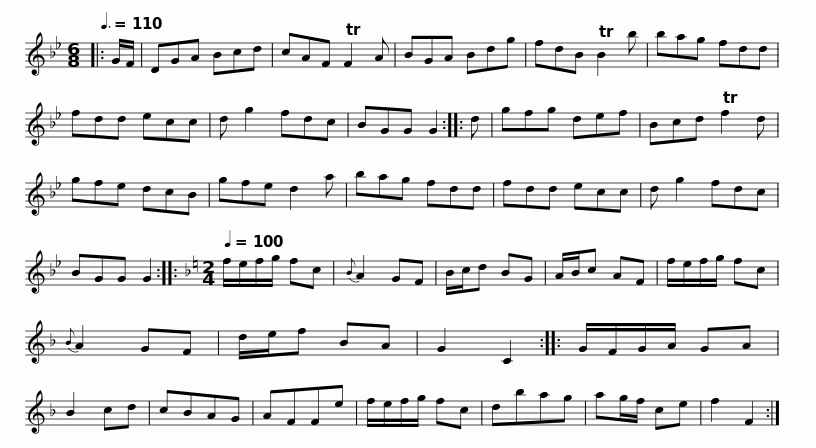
X:1
L:1/8
Q:3/8=110
M:6/8
I:linebreak $
K:Gmin
V:1 treble
V:1
|: G/F/ | DGA Bcd | cAF TF2 A | BGA Bdg | fdB TB2 b | %5
 bag fdd | fdd ecc | d g2 fdc |$ BGG G2 :: d | %10
 gfg def | Bcd Tf2 d | gfe dcB | gfe d2 a | bag fdd | %15
 fdd ecc |$ d g2 fdc | BGG G2 ::[K:F][M:2/4][Q:1/4=100] f/e/f/g/ fc |{B} A2 GF | %20
 B/c/d BG | A/B/c AF | f/e/f/g/ fc |{B} A2 GF |$ d/e/f BA | %25
 G2 C2 :: G/F/G/A/ GA | B2 cd | cBAG | AFFe | %30
 f/e/f/g/ fc | dbag | ag/f/ ce | f2 F2 :| %34
